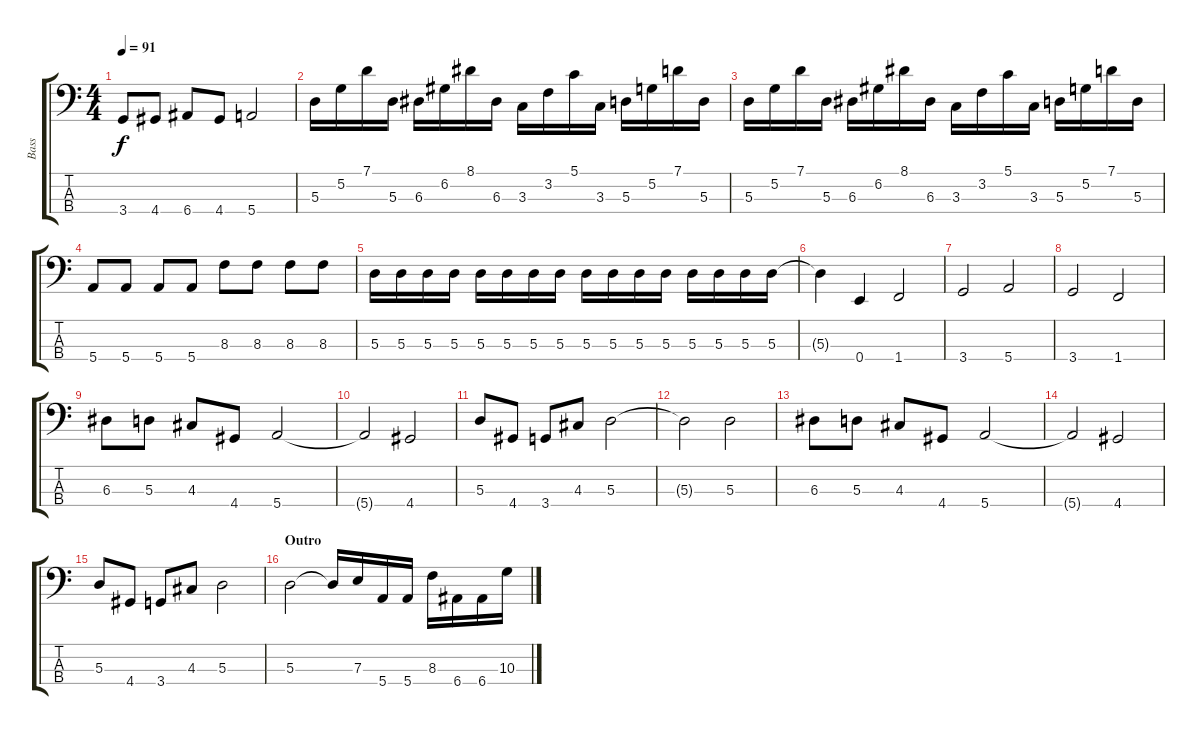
\track ("Bass" "Bass") {instrument electricbassfinger}
\staff {score tabs}
\tuning (G2 D2 A1 E1) {hide}
\ts (4 4)
\tempo 91
\clef f4
\ks c
3.4.8{dy f} 4.4.8 6.4.8 4.4.8 5.4.2 |
5.3.16 5.2.16 7.1.16 5.3.16 6.3.16 6.2.16 8.1.16 6.3.16 3.3.16 3.2.16 5.1.16 3.3.16 5.3.16 5.2.16 7.1.16 5.3.16 |
5.3.16 5.2.16 7.1.16 5.3.16 6.3.16 6.2.16 8.1.16 6.3.16 3.3.16 3.2.16 5.1.16 3.3.16 5.3.16 5.2.16 7.1.16 5.3.16 |
5.4.8 5.4.8 5.4.8 5.4.8 8.3.8 8.3.8 8.3.8 8.3.8 |
5.3.16 5.3.16 5.3.16 5.3.16 5.3.16 5.3.16 5.3.16 5.3.16 5.3.16 5.3.16 5.3.16 5.3.16 5.3.16 5.3.16 5.3.16 5.3.16 |
5.3{t}.4 0.4.4 1.4.2 |
3.4.2 5.4.2 |
3.4.2 1.4.2 |
6.3.8 5.3.8 4.3.8 4.4.8 5.4.2 |
5.4{t}.2 4.4.2 |
5.3.8 4.4.8 3.4.8 4.3.8 5.3.2 |
5.3{t}.2 5.3.2 |
6.3.8 5.3.8 4.3.8 4.4.8 5.4.2 |
5.4{t}.2 4.4.2 |
5.3.8 4.4.8 3.4.8 4.3.8 5.3.2 |
\section ("" "Outro")
5.3.2 5.3{t}.16 7.3.16 5.4.16 5.4.16 8.3.16 6.4.16 6.4.16 10.3.16
